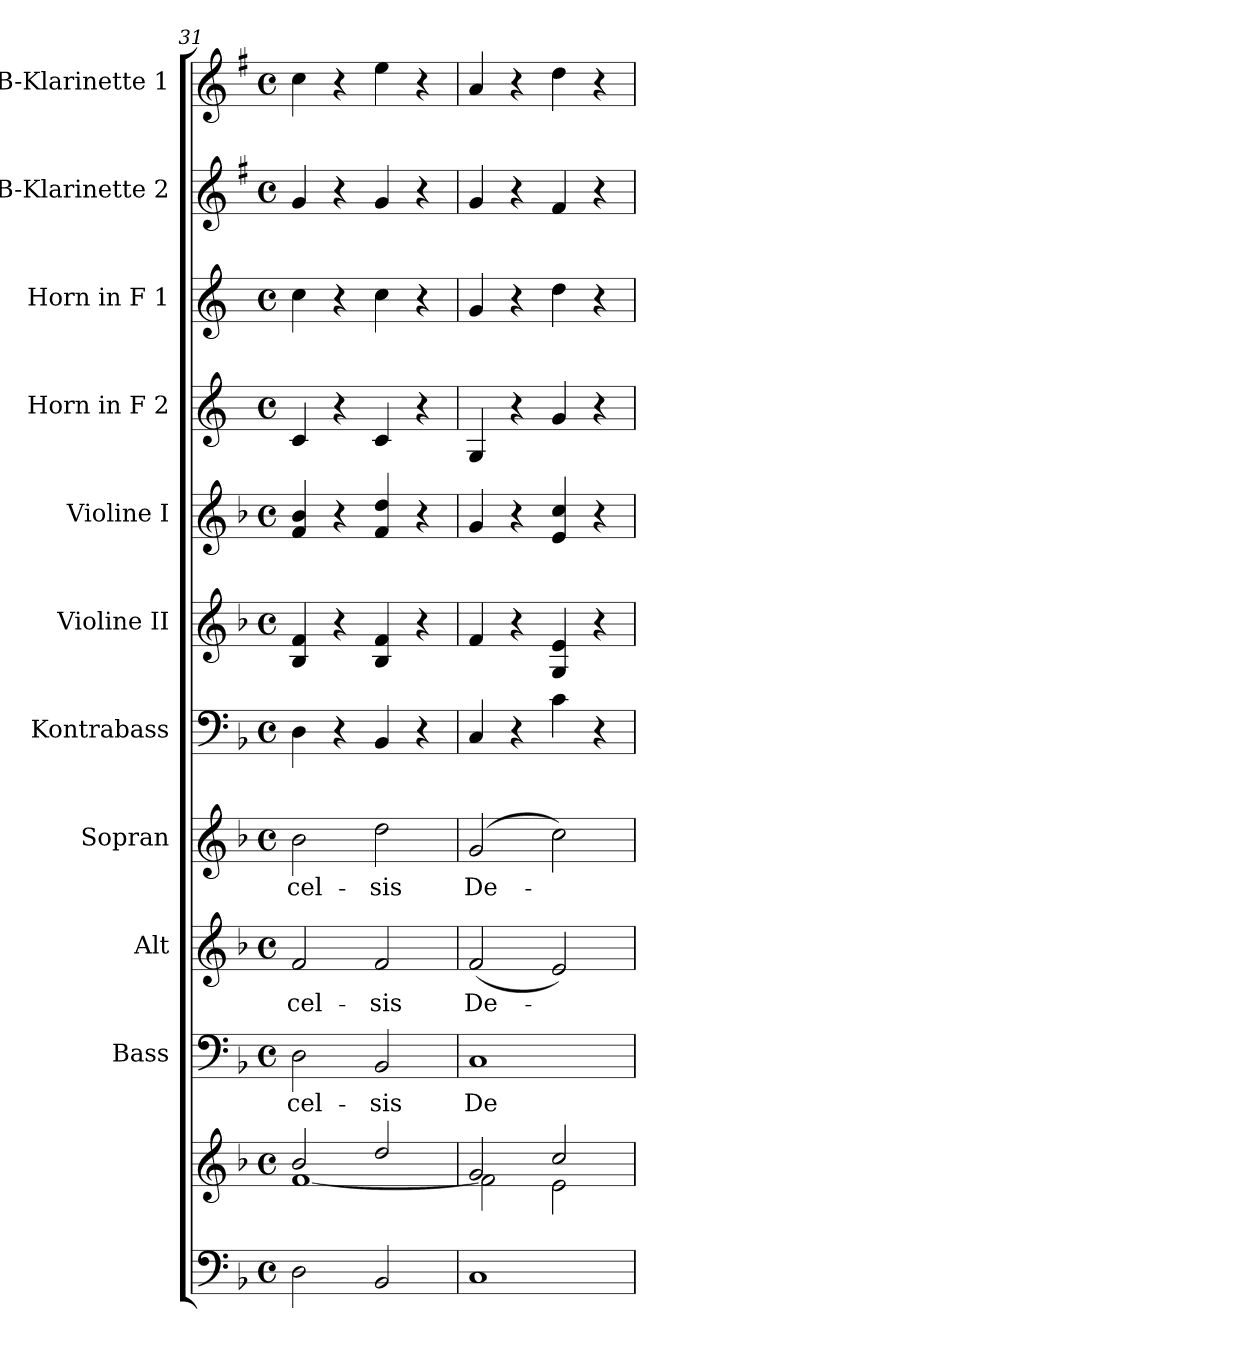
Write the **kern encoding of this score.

**kern	**kern	**kern	**text	**kern	**text	**kern	**text	**kern	**kern	**kern	**kern	**kern	**kern	**kern
*part11	*part11	*part10	*part10	*part9	*part9	*part8	*part8	*part7	*part6	*part5	*part4	*part3	*part2	*part1
*staff12	*staff11	*staff10	*staff10	*staff9	*staff9	*staff8	*staff8	*staff7	*staff6	*staff5	*staff4	*staff3	*staff2	*staff1
*	*	*I"Bass	*	*I"Alt	*	*I"Sopran	*	*I"Kontrabass	*I"Violine II	*I"Violine I	*I"Horn in F 2	*I"Horn in F 1	*I"B-Klarinette 2	*I"B-Klarinette 1
*	*	*I'B.	*	*I'A.	*	*I'S.	*	*I'Kb.	*I'Vl. II	*I'Vl. I	*	*	*I'B Kl. 2	*I'B Kl. 1
*clefF4	*clefG2	*clefF4	*	*clefG2	*	*clefG2	*	*clefF4	*clefG2	*clefG2	*clefG2	*clefG2	*clefG2	*clefG2
*	*	*	*	*	*	*	*	*ITrd7c12	*	*	*ITrd4c7	*ITrd4c7	*ITrd1c2	*ITrd1c2
*k[b-]	*k[b-]	*k[b-]	*	*k[b-]	*	*k[b-]	*	*k[b-]	*k[b-]	*k[b-]	*k[b-]	*k[b-]	*k[b-]	*k[b-]
*F:	*F:	*F:	*	*F:	*	*F:	*	*F:	*F:	*F:	*F:	*F:	*F:	*F:
*M4/4	*M4/4	*M4/4	*	*M4/4	*	*M4/4	*	*M4/4	*M4/4	*M4/4	*M4/4	*M4/4	*M4/4	*M4/4
*met(c)	*met(c)	*met(c)	*	*met(c)	*	*met(c)	*	*met(c)	*met(c)	*met(c)	*met(c)	*met(c)	*met(c)	*met(c)
=31	=31	=31	=31	=31	=31	=31	=31	=31	=31	=31	=31	=31	=31	=31
*	*^	*	*	*	*	*	*	*	*	*	*	*	*	*
!	!	!	!	!LO:LY:b	!	!LO:LY:b	!	!LO:LY:b	!	!	!	!	!	!	!
2D\	2b-/	[<1f	2D\	-cel-	2f/	-cel-	2b-\	-cel-	4DD\	4B-/ 4f/	4f/ 4b-/	4F/	4f\	4f/	4b-\
.	.	.	.	.	.	.	.	.	4r	4r	4r	4r	4r	4r	4r
!	!	!	!	!LO:LY:b	!	!LO:LY:b	!	!LO:LY:b	!	!	!	!	!	!	!
2BB-/	2dd/	.	2BB-/	-sis	2f/	-sis	2dd\	-sis	4BBB-/	4B-/ 4f/	4f/ 4dd/	4F/	4f\	4f/	4dd\
.	.	.	.	.	.	.	.	.	4r	4r	4r	4r	4r	4r	4r
=32	=32	=32	=32	=32	=32	=32	=32	=32	=32	=32	=32	=32	=32	=32	=32
!	!	!	!	!LO:LY:b	!	!LO:LY:b	!	!LO:LY:b	!	!	!	!	!	!	!
1C	2g/	2f\]	1C	De-	(<2f/	De-	(2g/	De-	4CC/	4f/	4g/	4C/	4c/	4f/	4g/
.	.	.	.	.	.	.	.	.	4r	4r	4r	4r	4r	4r	4r
.	2cc/	2e\	.	.	2e/)	.	2cc\)	.	4C\	4G/ 4e/	4e/ 4cc/	4c/	4g\	4e/	4cc\
.	.	.	.	.	.	.	.	.	4r	4r	4r	4r	4r	4r	4r
*	*v	*v	*	*	*	*	*	*	*	*	*	*	*	*	*
=	=	=	=	=	=	=	=	=	=	=	=	=	=	=
*-	*-	*-	*-	*-	*-	*-	*-	*-	*-	*-	*-	*-	*-	*-
